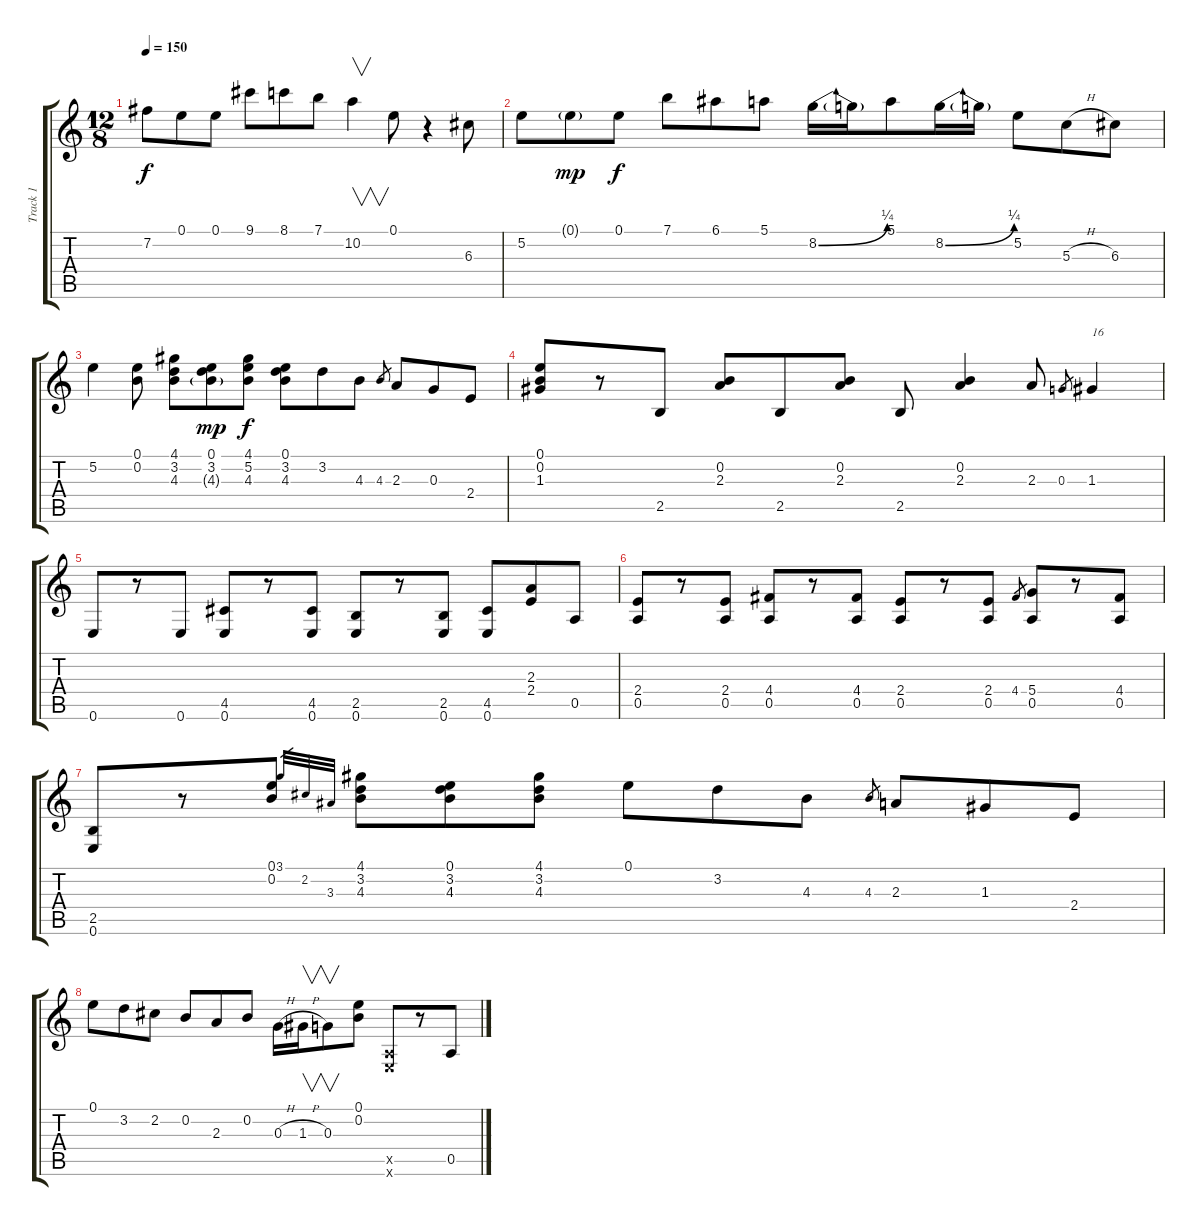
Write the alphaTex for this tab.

\track ("Track 1" "Track 1") {instrument acousticguitarnylon}
\staff {score tabs}
\tuning (E4 B3 G3 D3 A2 E2) {hide}
\ts (12 8)
\tempo 150
\clef g2
\ks c
7.2.8{dy f} 0.1.8 0.1.8 9.1.8 8.1.8 7.1.8 10.2.4{v} 0.1.8 r.4 6.3.8 |
5.2.8 0.1{g}.8{dy mp} 0.1.8{dy f} 7.1.8 6.1.8 5.1.8 8.2{be (bend 0 0 60 1)}.16 8.2{t}.16 5.1.8 8.2{be (bend 0 0 60 1)}.16 8.2{t}.16 5.2.8 5.3{h}.8 6.3.8 |
5.2.4 (0.1 0.2).8 (4.1 3.2 4.3).8 (0.1 3.2 4.3{g}).8{dy mp} (4.1 5.2 4.3).8{dy f} (0.1 3.2 4.3).8 3.2.8 4.3.8 4.3.8{gr} 2.3.8 0.3.8 2.4.8 |
(0.1 0.2 1.3).8 r.8 2.5.8 (0.2 2.3).8 2.5.8 (0.2 2.3).8 2.5.8 (0.2 2.3).4 2.3.8 0.3.8{gr} 1.3.4{txt "16"} |
0.6.8 r.8 0.6.8 (4.5 0.6).8 r.8 (4.5 0.6).8 (2.5 0.6).8 r.8 (2.5 0.6).8 (4.5 0.6).8 (2.3 2.4).8 0.5.8 |
(2.4 0.5).8 r.8 (2.4 0.5).8 (4.4 0.5).8 r.8 (4.4 0.5).8 (2.4 0.5).8 r.8 (2.4 0.5).8 4.4.8{gr} (5.4 0.5).8 r.8 (4.4 0.5).8 |
(2.5 0.6).8 r.8 (0.1 0.2).8 3.1.32{gr} 2.2.32{gr} 3.3.32{gr} (4.1 3.2 4.3).8 (0.1 3.2 4.3).8 (4.1 3.2 4.3).8 0.1.8 3.2.8 4.3.8 4.3.8{gr} 2.3.8 1.3.8 2.4.8 |
0.1.8 3.2.8 2.2.8 0.2.8 2.3.8 0.2.8 0.3{h}.16 1.3{h}.16{v} 0.3.8{v} (0.1 0.2).8 (0.5{x} 0.6{x}).8 r.8 0.5.8
